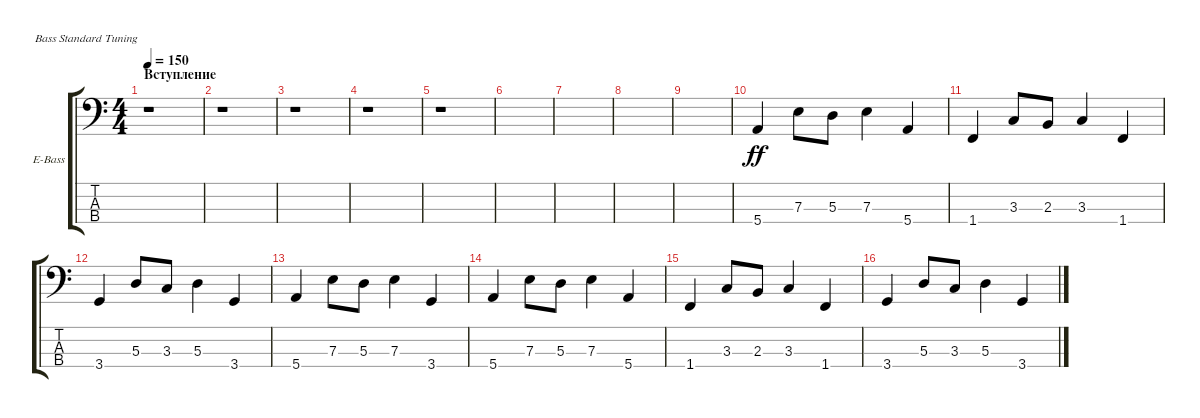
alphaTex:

\defaultSystemsLayout 4
\bracketExtendMode groupsimilarinstruments
\firstSystemTrackNameOrientation horizontal
\otherSystemsTrackNameOrientation horizontal
\track ("Electric Bass" "E-Bass") {instrument electricbassfinger}
\staff {score tabs}
\tuning (G2 D2 A1 E1)
\ts (4 4)
\section ("" "Вступление")
\tempo 150
\clef f4
\ks c
r.1{dy ff instrument electricbassfinger} |
r.1 |
r.1 |
r.1 |
r.1 |
|
|
|
|
5.4.4 7.3.8 5.3.8 7.3.4 5.4.4 |
1.4.4 3.3.8 2.3.8 3.3.4 1.4.4 |
3.4.4 5.3.8 3.3.8 5.3.4 3.4.4 |
5.4.4 7.3.8 5.3.8 7.3.4 3.4.4 |
5.4.4 7.3.8 5.3.8 7.3.4 5.4.4 |
1.4.4 3.3.8 2.3.8 3.3.4 1.4.4 |
3.4.4 5.3.8 3.3.8 5.3.4 3.4.4
